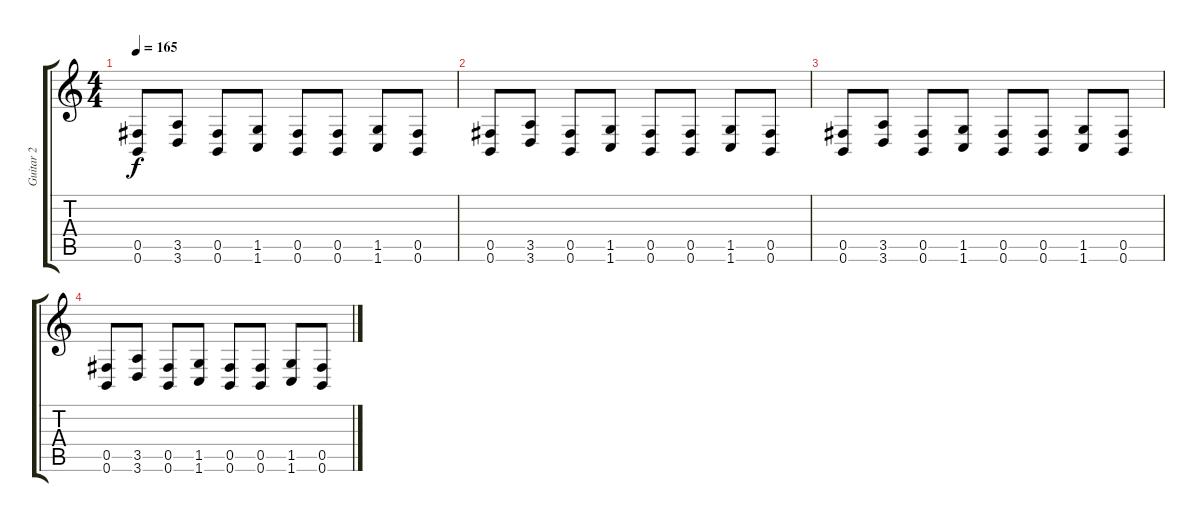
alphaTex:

\track ("Guitar 2" "Guitar 2") {instrument distortionguitar}
\staff {score tabs}
\tuning (Db4 Ab3 E3 B2 Gb2 B1) {hide}
\ts (4 4)
\tempo 165
\clef g2
\ks c
(0.5 0.6).8{dy f} (3.5 3.6).8 (0.5 0.6).8 (1.5 1.6).8 (0.5 0.6).8 (0.5 0.6).8 (1.5 1.6).8 (0.5 0.6).8 |
(0.5 0.6).8 (3.5 3.6).8 (0.5 0.6).8 (1.5 1.6).8 (0.5 0.6).8 (0.5 0.6).8 (1.5 1.6).8 (0.5 0.6).8 |
(0.5 0.6).8 (3.5 3.6).8 (0.5 0.6).8 (1.5 1.6).8 (0.5 0.6).8 (0.5 0.6).8 (1.5 1.6).8 (0.5 0.6).8 |
(0.5 0.6).8 (3.5 3.6).8 (0.5 0.6).8 (1.5 1.6).8 (0.5 0.6).8 (0.5 0.6).8 (1.5 1.6).8 (0.5 0.6).8
